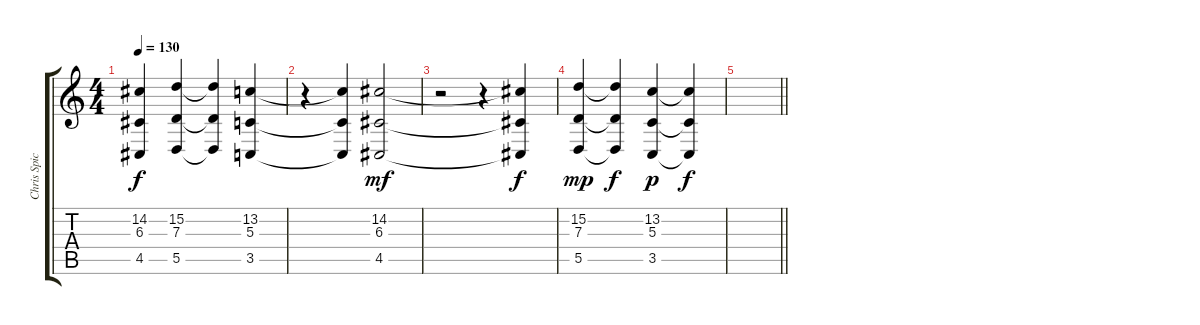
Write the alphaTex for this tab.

\track ("Chris Spicuzza" "Chris Spic") {instrument lead3calliope}
\staff {score tabs}
\tuning (E4 B3 G3 D3 A2 E2) {hide}
\ts (4 4)
\tempo 130
\clef g2
\ks c
(14.2{t} 6.3{t} 4.5{t}).4{dy f} (15.2 7.3 5.5).4 (15.2{t} 7.3{t} 5.5{t}).4 (13.2 5.3 3.5).4 |
r.4 (13.2{t} 5.3{t} 3.5{t}).4 (14.2 6.3 4.5).2{dy mf} |
r.2 r.4 (14.2{t} 6.3{t} 4.5{t}).4{dy f} |
(15.2 7.3 5.5).4{dy mp} (15.2{t} 7.3{t} 5.5{t}).4{dy f} (13.2 5.3 3.5).4{dy p} (13.2{t} 5.3{t} 3.5{t}).4{dy f} |
\barLineRight lightlight
